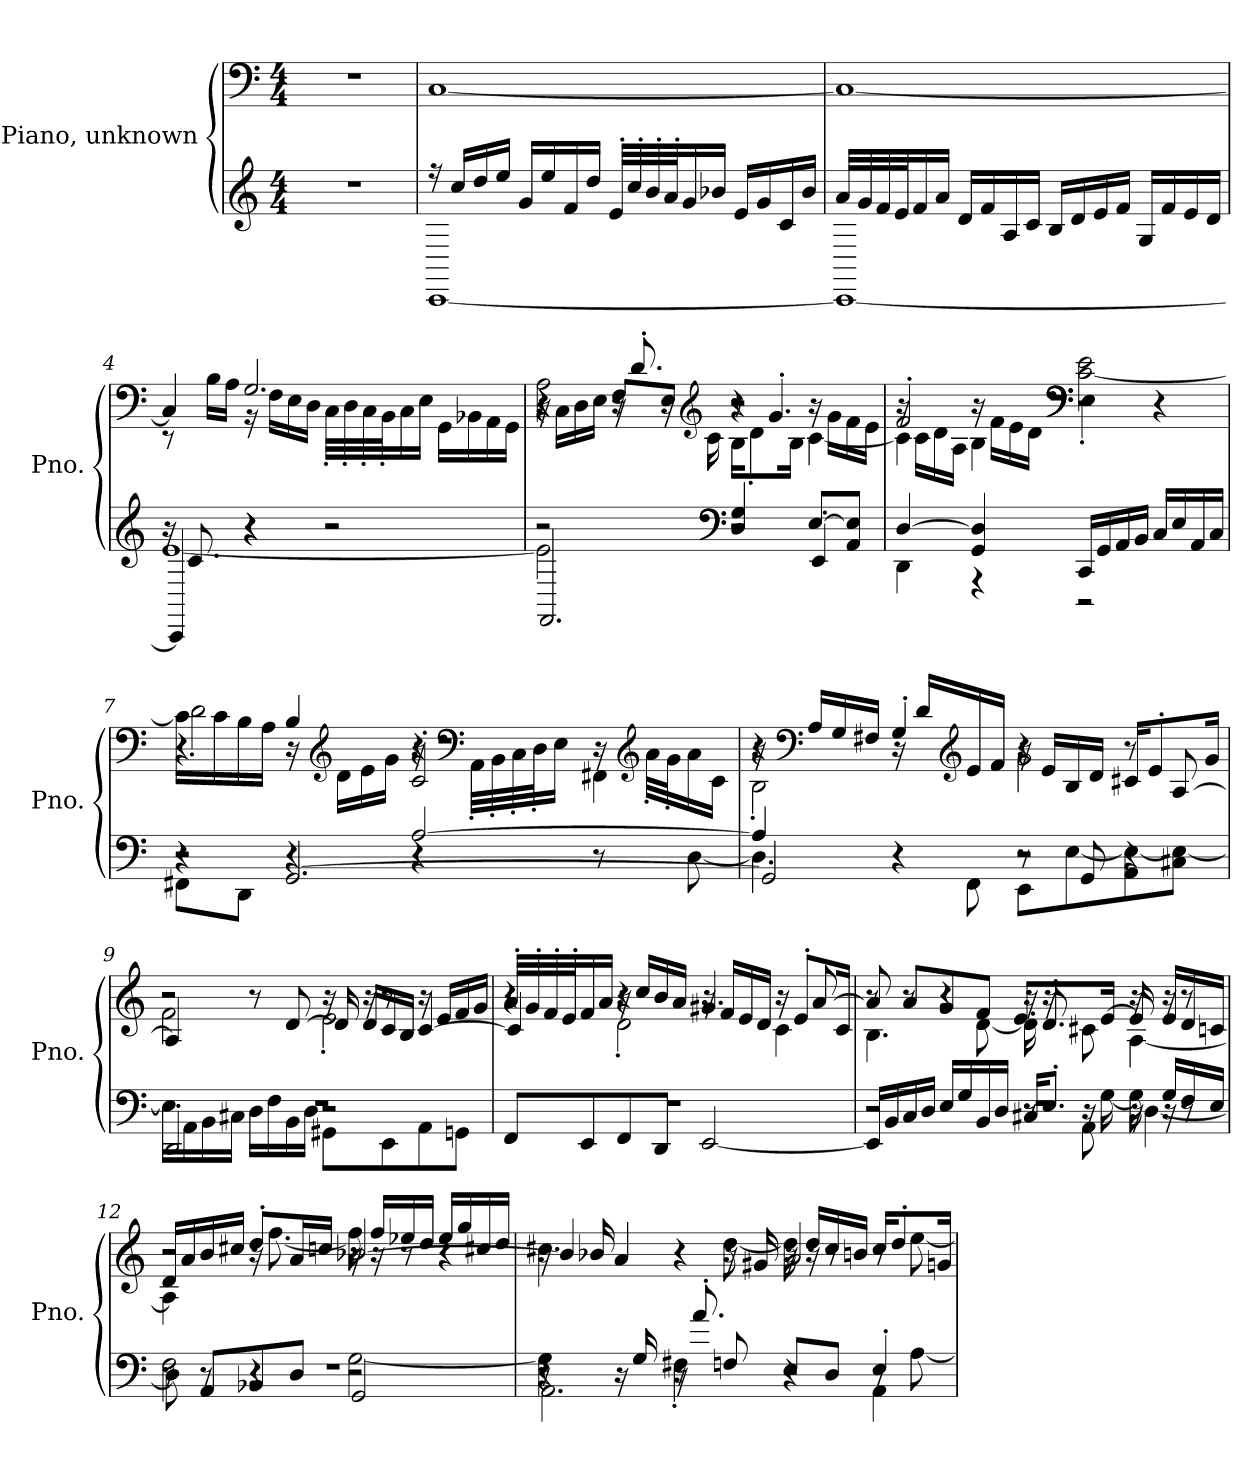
**kern	**kern
*part1	*part1
*staff2	*staff1
*I"Piano, unknown	*
*I'Pno.	*
*clefG2	*clefF4
*k[]	*k[]
*M4/4	*M4/4
*MM120	*MM120
=1	=1
1r	1r
=2	=2
*^	*
16r	[1CC	[1C
16cc/LL	.	.
16dd/	.	.
16ee/JJ	.	.
16g/LL	.	.
16ee/	.	.
16f/	.	.
16dd/JJ	.	.
32e'/LLL	.	.
32cc'/	.	.
32b'/	.	.
32a'/J	.	.
16g/	.	.
16b-X/JJ	.	.
16e/LL	.	.
16g/	.	.
16c/	.	.
16b-/JJ	.	.
=3	=3	=3
32a/LLL	1CC_	1C_
32g/	.	.
32f/	.	.
32e/J	.	.
16f/	.	.
16a/JJ	.	.
16d/LL	.	.
16f/	.	.
16A/	.	.
16c/JJ	.	.
16B/LL	.	.
16d/	.	.
16e/	.	.
16f/JJ	.	.
16G/LL	.	.
16f/	.	.
16e/	.	.
16d/JJ	.	.
!!LO:LB:g=z
=4	=4	=4
*	*^	*^
16r	[1e	4CC/]	4C/]	8r
8.c/	.	.	.	.
.	.	.	.	16B\LL
.	.	.	.	16A\JJ
4r	.	4r	2.G/	16r
.	.	.	.	16F\LL
.	.	.	.	16E\
.	.	.	.	16D\JJ
2r	.	2r	.	32C'\LLL
.	.	.	.	32D'\
.	.	.	.	32C'\
.	.	.	.	32BB'\J
.	.	.	.	16C\
.	.	.	.	16E\JJ
.	.	.	.	16GG\LL
.	.	.	.	16BB-X\
.	.	.	.	16AA\
.	.	.	.	16GG\JJ
=5	=5	=5	=5	=5
*	*	*	*^	*^
2r	2e\]	2.FF/	4r	16r	4r	2A\
.	.	.	.	16C\LL	.	.
.	.	.	.	16D\	.	.
.	.	.	.	16E\JJ	.	.
.	.	.	16r	8r	8F/L	.
.	.	.	8.d'/	.	.	.
.	.	.	.	16r	8E/J	.
*	*	*	*clefG2	*	*	*
.	.	.	.	16c\	.	.
*clefF4	*	*	*	*	*	*
4D/ 4G/	2r	.	8r	16B\KL	2r	4r
.	.	.	.	8d'\	.	.
.	.	.	4.g'/	.	.	.
.	.	.	.	16B\Jk	.	.
[8E/L	.	4EE'/	.	16r	.	[4c\
.	.	.	.	16g\LL	.	.
8AA/ 8E/]J	.	.	.	16f\	.	.
.	.	.	.	16e\JJ	.	.
*	*v	*v	*	*	*	*
!!LO:LB:g=z	!!	!!	!!
=6	=6	=6	=6	=6	=6
[4D/	4DD\	1r	16r	2f'/	4c\]
.	.	.	16c\LL	.	.
.	.	.	16d\	.	.
.	.	.	16A\JJ	.	.
4GG/ 4D/]	4r	.	16r	.	4B\
.	.	.	16f\LL	.	.
.	.	.	16e\	.	.
.	.	.	16d\JJ	.	.
*	*	*clefF4	*	*	*
16CC/LL	2r	.	[2c\ 2e\	2r	4E'\
16GG/	.	.	.	.	.
16AA/	.	.	.	.	.
16BB/JJ	.	.	.	.	.
16C/LL	.	.	.	.	4r
16E/	.	.	.	.	.
16AA/	.	.	.	.	.
16C/JJ	.	.	.	.	.
=7	=7	=7	=7	=7	=7
*	*^	*	*	*	*
2r	8FF#X\L	4r	1r	16c\LL]	4r	2d'\
.	.	.	.	16c\	.	.
.	8DD\J	.	.	16B\	.	.
.	.	.	.	16A\JJ	.	.
.	4r	[2.GG/	.	16r	4B/	.
*	*	*	*clefG2	*	*	*
.	.	.	.	16d\LL	.	.
.	.	.	.	16e\	.	.
.	.	.	.	16g\JJ	.	.
[2A/	4r	.	.	16r	2c'/	4r
*	*	*	*clefF4	*	*	*
.	.	.	.	32AA'\LLL	.	.
.	.	.	.	32BB'\	.	.
.	.	.	.	32C'\	.	.
.	.	.	.	32D'\J	.	.
.	.	.	.	16E\JJ	.	.
.	8r	.	.	16r	.	4FF#X\
*	*	*	*clefG2	*	*	*
.	.	.	.	32a'\LLL	.	.
.	.	.	.	32g'\J	.	.
.	[8D\	.	.	16a\	.	.
.	.	.	.	16c\JJ	.	.
*	*	*	*	*	*v	*v
!!LO:LB:g=z
=8	=8	=8	=8	=8	=8
4A/]	4.D\]	2GG/]	16r	2B'\	4r
*	*	*	*clefF4	*	*
.	.	.	16A/LL	.	.
.	.	.	16G/	.	.
.	.	.	16F#X/JJ	.	.
4r	.	.	16r	.	4G'/
.	.	.	16d/LL	.	.
*	*	*	*clefG2	*	*
.	8FF\	.	16e/	.	.
.	.	.	16f/JJ	.	.
2r	8EE\L	8r	16r	2g\	4r
.	.	.	16e/LL	.	.
.	[8E\	8GG/	16B/	.	.
.	.	.	16d/JJ	.	.
.	8AA\ 8E\_	4r	16c#X/KL	.	8r
.	.	.	8e'/	.	.
.	8C#X\ 8E\_J	.	.	.	[8A/
.	.	.	16g/Jk	.	.
=9	=9	=9	=9	=9	=9
1r	16E\LL]	2DD'/	2r	2f\	4A/]
.	16AA\	.	.	.	.
.	16BB\	.	.	.	.
.	16C#X\JJ	.	.	.	.
.	16D\LL	.	.	.	8r
.	16F\	.	.	.	.
.	16BB\	.	.	.	[8d/
.	16D\JJ	.	.	.	.
.	8GG#X\L	2r	16r	2e'\	16d/]
.	.	.	16d/LL	.	16r
.	8EE\	.	16c/	.	8r
.	.	.	16B/JJ	.	.
.	8AA\	.	16r	.	[4c/
.	.	.	16e/LL	.	.
.	8GGn\J	.	16f/	.	.
.	.	.	16g/JJ	.	.
*	*v	*v	*	*	*
!!LO:LB:g=z	!!	!!
=10	=10	=10	=10	=10
1r	8FF/L	32a'/LLL	4r	4c/]
.	.	32g'/	.	.
.	.	32f'/	.	.
.	.	32e'/J	.	.
.	8EE/	16f/	.	.
.	.	16a/JJ	.	.
.	8FF/	16r	2d'\	4r
.	.	16cc/LL	.	.
.	8DD/J	16b/	.	.
.	.	16a/JJ	.	.
.	[2EE/	16r	.	4.g#X/
.	.	16f/LL	.	.
.	.	16e/	.	.
.	.	16d/JJ	.	.
.	.	16r	4c\	.
.	.	8e'/L	.	.
.	.	.	.	[8a/
.	.	16c/Jk	.	.
=11	=11	=11	=11	=11
*^	*^	*	*	*
1r	2r	16EE/LL]	2r	8r	4.B\	8a/]
.	.	16BB/	.	.	.	.
.	.	16C/	.	8a/L	.	8r
.	.	16D/JJ	.	.	.	.
.	.	16E/LL	.	8g/	.	4r
.	.	16G/	.	.	.	.
.	.	16BB/	.	8f/J	[8d\	.
.	.	16D/JJ	.	.	.	.
.	8r	16C#X/KL	8r	16r	16d\]	8.e/L
.	.	8.E'/J	.	8.d'/	16r	.
.	16r	.	8AA\	.	8c#X\	.
.	[16G\	.	.	.	.	[16e/Jk
.	16G\]	16r	[4D\	16r	[4A\	16e/]
.	16r	16G/LL	.	16e/LL	.	16r
.	8r	16F/	.	16d/	.	8r
.	.	16E/JJ	.	16cn/JJ	.	.
!!LO:LB:g=z	!!	!!
=12	=12	=12	=12	=12	=12	=12
1r	2F\	8r	8D\]	16d/LL	4A\]	2r
.	.	.	.	16a/	.	.
.	.	8AA/L	8r	16b/	.	.
.	.	.	.	16cc#X/JJ	.	.
.	.	8BB-X/	4r	8dd'/L	16r	.
.	.	.	.	.	[8.ff\	.
.	.	8D/J	.	16a/L	.	.
.	.	.	.	16ccn/JJ	.	.
.	[2G\	2GG/	2r	16r	16ff\]	[2b-X/
.	.	.	.	16ff/LL	16r	.
.	.	.	.	16ee-X/	8r	.
.	.	.	.	16dd/JJ	.	.
.	.	.	.	16ee-/LL	4r	.
.	.	.	.	16gg/	.	.
.	.	.	.	16cc#X/	.	.
.	.	.	.	16dd/JJ	.	.
=13	=13	=13	=13	=13	=13	=13
4r	4G\]	8r	2.AA\	16r	4.cc#X\	4b-/]
.	.	.	.	16b-X/	.	.
.	.	16r	.	4a/	.	.
.	.	16G/	.	.	.	.
16r	4F#X'\	8r	.	.	.	4r
8.a'/	.	.	.	.	.	.
.	.	8Fn/	.	16r	[8dd\	.
.	.	.	.	16g#X/	.	.
2r	4r	8E/L	.	16r	16dd\]	2a/
.	.	.	.	16dd/LL	16r	.
.	.	8D/J	.	16cc#/	8r	.
.	.	.	.	16bn/JJ	.	.
.	8r	4E'/	4AA\	16cc#/KL	8r	.
.	.	.	.	8dd'/	.	.
.	[8A\	.	.	.	[8ee\	.
.	.	.	.	16gn/Jk	.	.
*v	*v	*v	*v	*	*	*
*	*v	*v	*v
=	=
*-	*-
